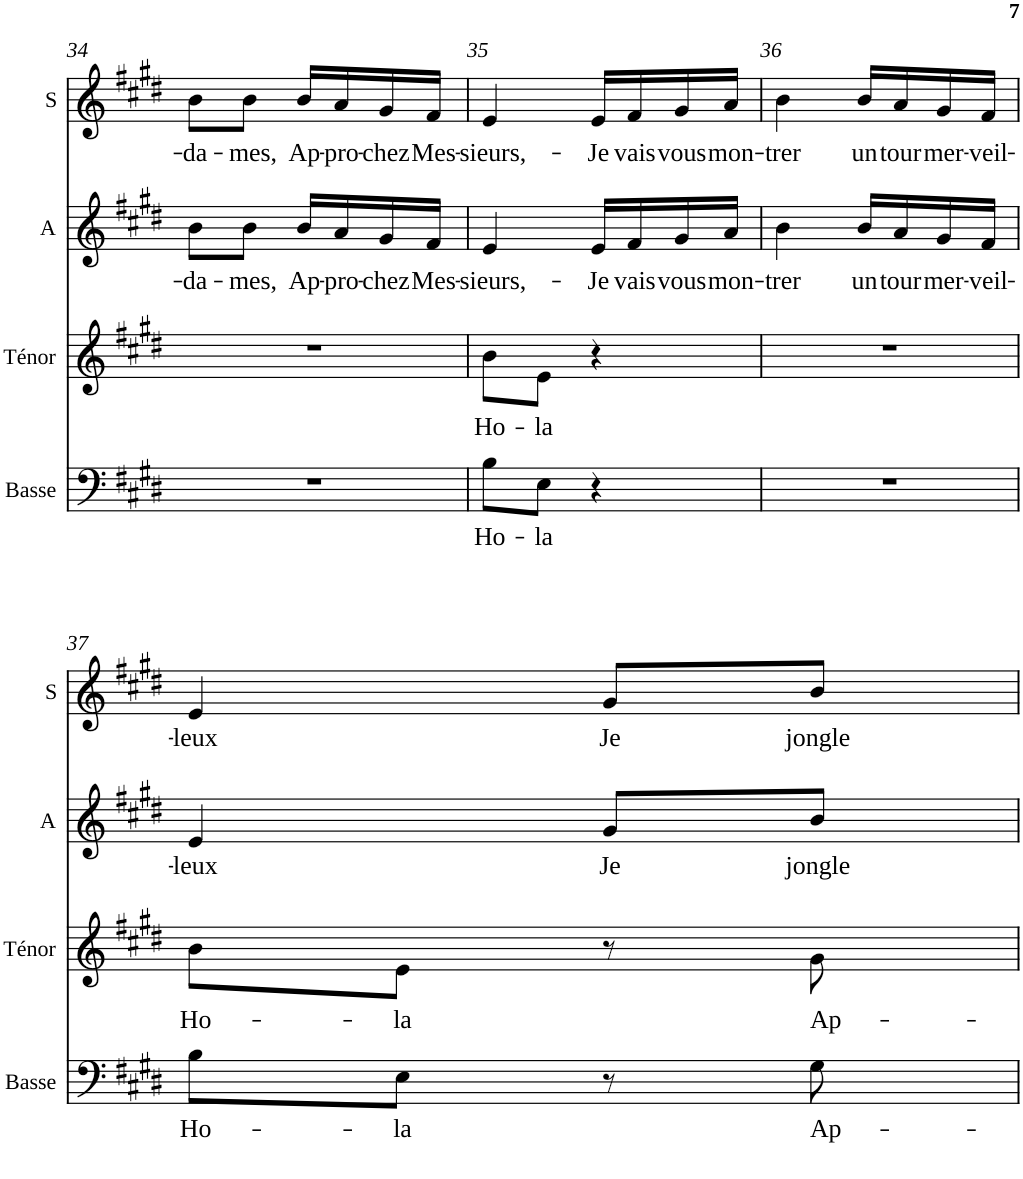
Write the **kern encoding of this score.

**kern	**text	**kern	**text	**kern	**text	**kern	**text
*part4	*part4	*part3	*part3	*part2	*part2	*part1	*part1
*staff4	*staff4	*staff3	*staff3	*staff2	*staff2	*staff1	*staff1
*I"Basse	*	*I"Ténor	*	*I"Alto	*	*I"Soprano	*
*I'Basse	*	*I'Ténor	*	*I'A	*	*I'S	*
!!LO:PB:g=z
*clefF4	*	*clefG2	*	*clefG2	*	*clefG2	*
*Trd12c21	*	*	*	*Trd5c9	*	*Trd1c2	*
*k[f#c#g#d#]	*	*k[f#c#g#d#]	*	*k[f#c#g#d#]	*	*k[f#c#g#d#]	*
*E:	*	*E:	*	*E:	*	*E:	*
*M2/4	*	*M2/4	*	*M2/4	*	*M2/4	*
=34	=34	=34	=34	=34	=34	=34	=34
!	!	!	!	!	!LO:LY:b	!	!LO:LY:b
2r	.	2r	.	8b\L	-da-	8b\L	-da-
!	!	!	!	!	!LO:LY:b	!	!LO:LY:b
.	.	.	.	8b\J	-mes,	8b\J	-mes,
!	!	!	!	!	!LO:LY:b	!	!LO:LY:b
.	.	.	.	16b/LL	Ap-	16b/LL	Ap-
!	!	!	!	!	!LO:LY:b	!	!LO:LY:b
.	.	.	.	16a/	-pro-	16a/	-pro-
!	!	!	!	!	!LO:LY:b	!	!LO:LY:b
.	.	.	.	16g#/	-chez	16g#/	-chez
!	!	!	!	!	!LO:LY:b	!	!LO:LY:b
.	.	.	.	16f#/JJ	Mes-	16f#/JJ	Mes-
=35	=35	=35	=35	=35	=35	=35	=35
!	!LO:LY:b	!	!LO:LY:b	!	!LO:LY:b	!	!LO:LY:b
8B\L	Ho-	8b\L	Ho-	4e/	-sieurs,-	4e/	-sieurs,-
!	!LO:LY:b	!	!LO:LY:b	!	!	!	!
8E\J	-la	8e\J	-la	.	.	.	.
!	!	!	!	!	!LO:LY:b	!	!LO:LY:b
4r	.	4r	.	16e/LL	-Je	16e/LL	-Je
!	!	!	!	!	!LO:LY:b	!	!LO:LY:b
.	.	.	.	16f#/	vais	16f#/	vais
!	!	!	!	!	!LO:LY:b	!	!LO:LY:b
.	.	.	.	16g#/	vous	16g#/	vous
!	!	!	!	!	!LO:LY:b	!	!LO:LY:b
.	.	.	.	16a/JJ	mon-	16a/JJ	mon-
=36	=36	=36	=36	=36	=36	=36	=36
!	!	!	!	!	!LO:LY:b	!	!LO:LY:b
2r	.	2r	.	4b\	-trer	4b\	-trer
!	!	!	!	!	!LO:LY:b	!	!LO:LY:b
.	.	.	.	16b/LL	un	16b/LL	un
!	!	!	!	!	!LO:LY:b	!	!LO:LY:b
.	.	.	.	16a/	tour	16a/	tour
!	!	!	!	!	!LO:LY:b	!	!LO:LY:b
.	.	.	.	16g#/	mer-	16g#/	mer-
!	!	!	!	!	!LO:LY:b	!	!LO:LY:b
.	.	.	.	16f#/JJ	-veil-	16f#/JJ	-veil-
!!LO:LB:g=z
=37	=37	=37	=37	=37	=37	=37	=37
!	!LO:LY:b	!	!LO:LY:b	!	!LO:LY:b	!	!LO:LY:b
8B\L	Ho-	8b\L	Ho-	4e/	-leux	4e/	-leux
!	!LO:LY:b	!	!LO:LY:b	!	!	!	!
8E\J	-la	8e\J	-la	.	.	.	.
!	!	!	!	!	!LO:LY:b	!	!LO:LY:b
8r	.	8r	.	8g#/L	Je	8g#/L	Je
!	!LO:LY:b	!	!LO:LY:b	!	!LO:LY:b	!	!LO:LY:b
8G#\	Ap-	8g#\	Ap-	8b/J	jongle	8b/J	jongle
=	=	=	=	=	=	=	=
*-	*-	*-	*-	*-	*-	*-	*-
